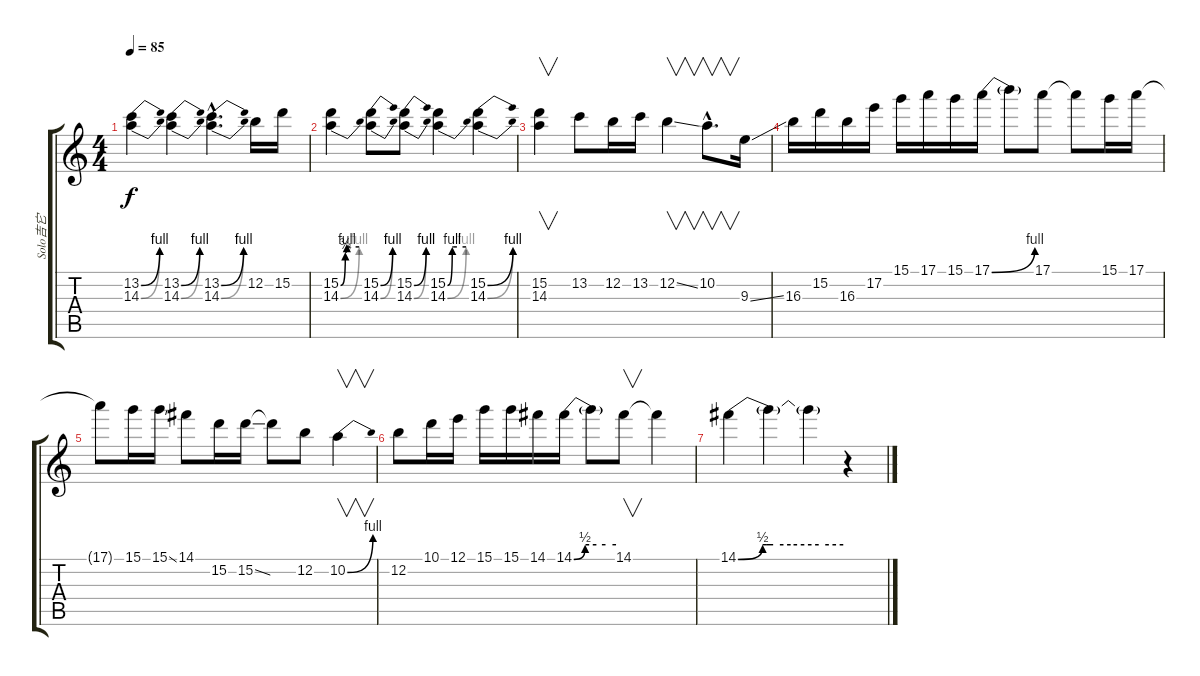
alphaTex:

\track ("Solo吉它" "Solo吉它") {instrument acousticguitarsteel}
\staff {score tabs}
\tuning (E4 B3 G3 D3 A2 E2) {hide}
\ts (4 4)
\tempo 85
\clef g2
\ks c
(13.2{be (bend 0 0 60 4)} 14.3{be (bend 0 0 60 4)}).4{dy f} (13.2{be (bend 0 0 60 4)} 14.3{be (bend 0 0 60 4)}).4 (13.2{be (bend 0 0 60 4) hac} 14.3{be (bend 0 0 60 4) hac}).4{d} 12.2.16 15.2.16 |
(15.2{be (custom 0 0 15 3 20 4 30 4 60 4)} 14.3{be (bend 0 0 60 4)}).4 (15.2{be (bend 0 0 60 4)} 14.3{be (bend 0 0 60 4)}).8 (15.2{be (bend 0 0 60 4)} 14.3{be (bend 0 0 60 4)}).8 (15.2{be (custom 0 0 15 4 18 4 30 4 60 4)} 14.3{be (bend 0 0 60 4)}).4 (15.2{be (bend 0 0 60 4)} 14.3{be (bend 0 0 60 4)}).4 |
(15.2 14.3).4{v} 13.2.8 12.2.16 13.2.16 12.2{ss}.4{v} 10.2{hac}.8{v d} 9.3{ss}.16 |
16.3.16 15.2.16 16.3.16 17.2.16 15.1.16 17.1.16 15.1.16 17.1{be (bend 0 0 60 4)}.16 17.1{t}.8 17.1.8 17.1{t}.8 15.1.16 17.1.16 |
17.1{t}.8 15.1.16 15.1{ss}.16 14.1.8 15.2.16 15.2{ss}.16 15.2{t}.8 12.2.8 10.2{be (bend 0 0 60 4)}.4{v} |
12.2.8 10.1.16 12.1.16 15.1.16 15.1.16 14.1.16 14.1{be (custom 0 0 16 2 32 2 45 2 60 2)}.16 14.1{t}.8 14.1.8{v} 14.1{t}.4 |
14.1{be (custom 0 0 14 2 16 2 20 2 30 2 46 2 60 2)}.4 14.1{t}.4 14.1{t}.4 r.4
